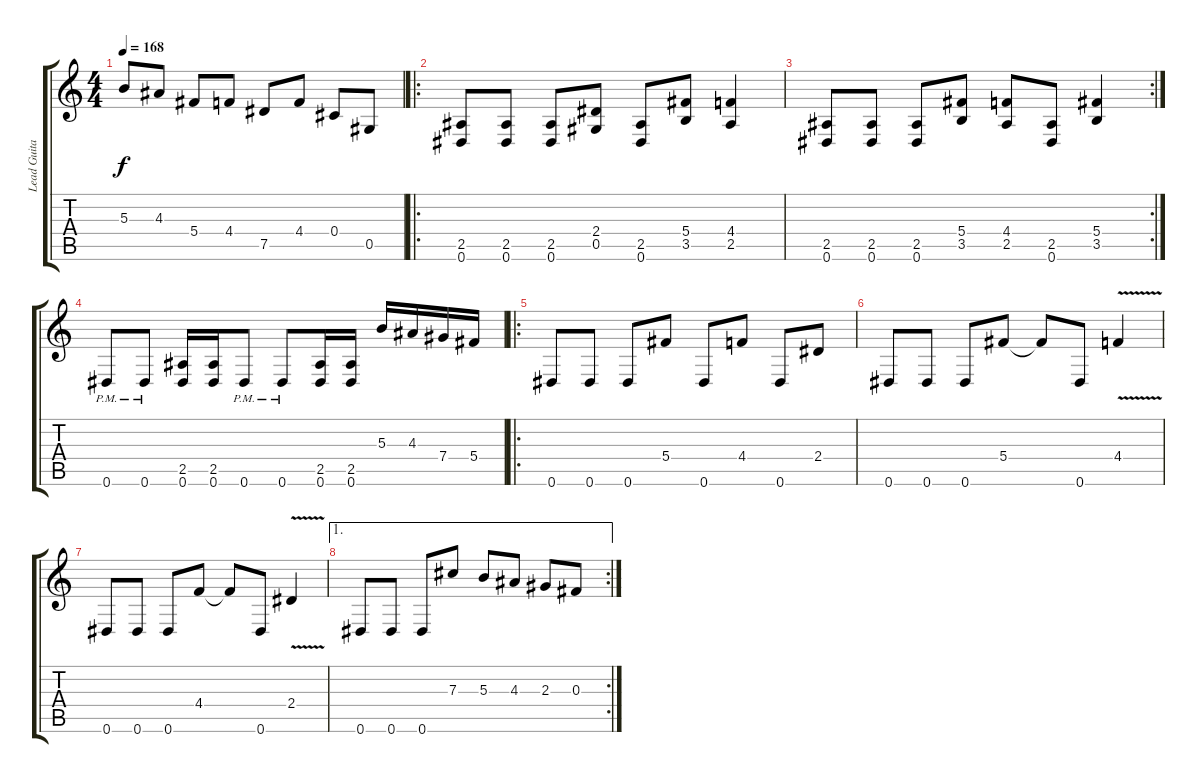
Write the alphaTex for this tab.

\track ("Lead Guitar" "Lead Guita") {instrument overdrivenguitar}
\staff {score tabs}
\tuning (Eb4 Bb3 Gb3 Db3 Ab2 Eb2) {hide}
\ts (4 4)
\tempo 168
\clef g2
\ks c
5.3.8{dy f} 4.3.8 5.4.8 4.4.8 7.5.8 4.4.8 0.4.8 0.5.8 |
\ro
(2.5 0.6).8 (2.5 0.6).8 (2.5 0.6).8 (2.4 0.5).8 (2.5 0.6).8 (5.4 3.5).8 (4.4 2.5).4 |
\rc 2
(2.5 0.6).8 (2.5 0.6).8 (2.5 0.6).8 (5.4 3.5).8 (4.4 2.5).8 (2.5 0.6).8 (5.4 3.5).4 |
0.6{pm}.8 0.6{pm}.8 (2.5 0.6).16 (2.5 0.6).16 0.6{pm}.8 0.6{pm}.8 (2.5 0.6).16 (2.5 0.6).16 5.3.16 4.3.16 7.4.16 5.4.16 |
\ro
0.6.8 0.6.8 0.6.8 5.4.8 0.6.8 4.4.8 0.6.8 2.4.8 |
0.6.8 0.6.8 0.6.8 5.4.8 5.4{t}.8 0.6.8 4.4{v}.4 |
0.6.8 0.6.8 0.6.8 4.4.8 4.4{t}.8 0.6.8 2.4{v}.4 |
\ae 1
\rc 2
0.6.8 0.6.8 0.6.8 7.3.8 5.3.8 4.3.8 2.3.8 0.3.8
